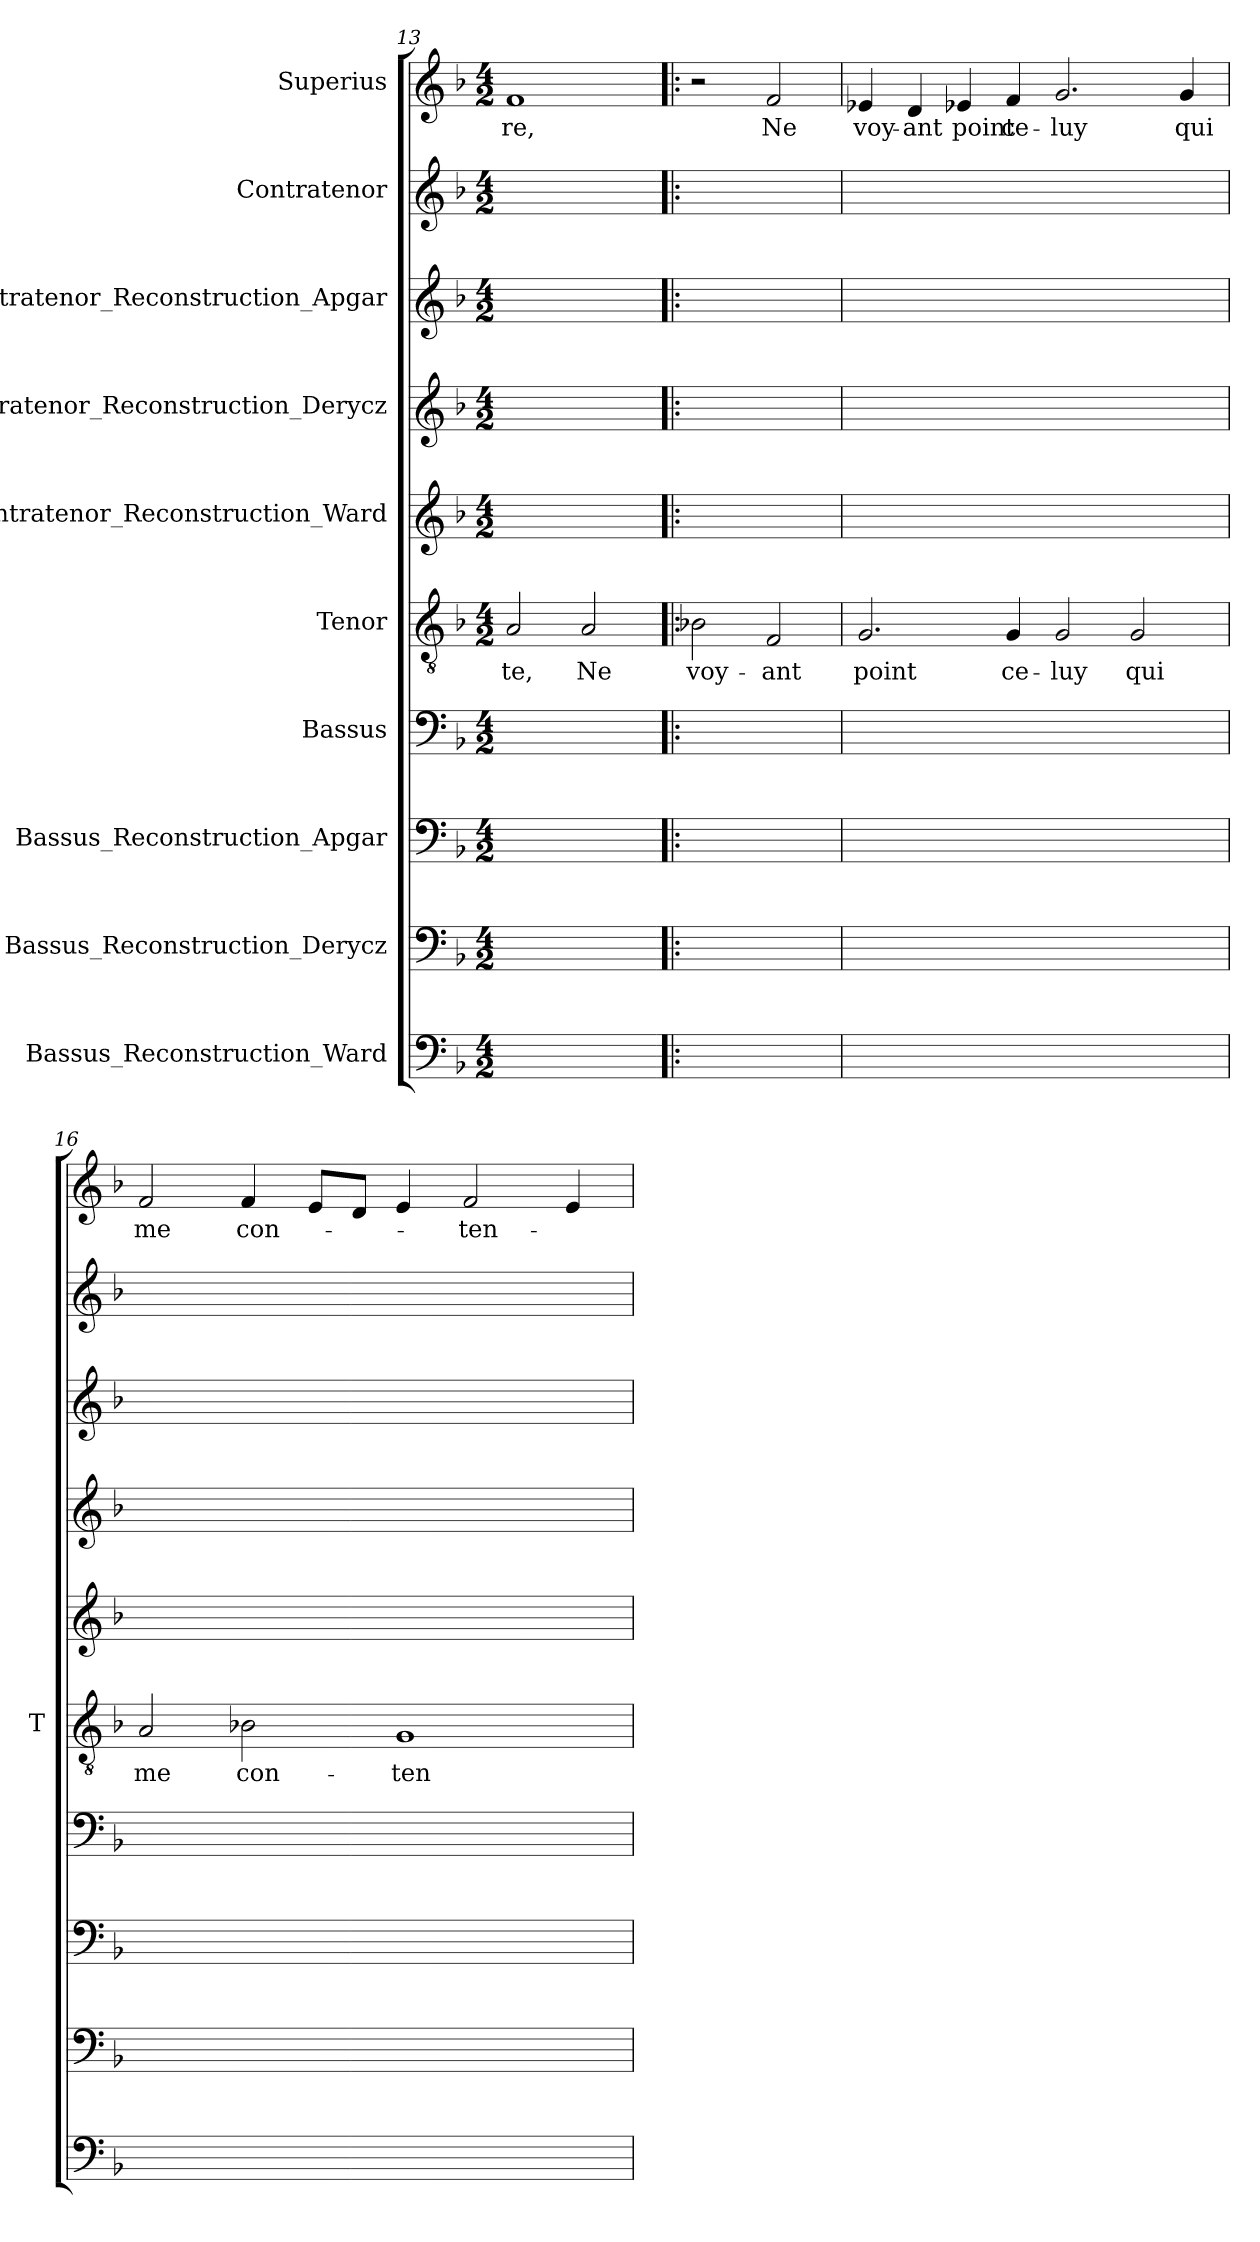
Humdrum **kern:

**kern	**kern	**kern	**kern	**kern	**text	**kern	**kern	**kern	**kern	**kern	**text
*part10	*part9	*part8	*part7	*part6	*part6	*part5	*part4	*part3	*part2	*part1	*part1
*staff10	*staff9	*staff8	*staff7	*staff6	*staff6	*staff5	*staff4	*staff3	*staff2	*staff1	*staff1
*I"Bassus_Reconstruction_Ward	*I"Bassus_Reconstruction_Derycz	*I"Bassus_Reconstruction_Apgar	*I"Bassus	*I"Tenor	*	*I"Contratenor_Reconstruction_Ward	*I"Contratenor_Reconstruction_Derycz	*I"Contratenor_Reconstruction_Apgar	*I"Contratenor	*I"Superius	*
*	*	*	*	*I'T	*	*	*	*	*	*	*
*clefF4	*clefF4	*clefF4	*clefF4	*clefGv2	*	*clefG2	*clefG2	*clefG2	*clefG2	*clefG2	*
*k[b-]	*k[b-]	*k[b-]	*k[b-]	*k[b-]	*	*k[b-]	*k[b-]	*k[b-]	*k[b-]	*k[b-]	*
*M4/2	*M4/2	*M4/2	*M4/2	*M4/2	*	*M4/2	*M4/2	*M4/2	*M4/2	*M4/2	*
=13	=13	=13	=13	=13	=13	=13	=13	=13	=13	=13	=13
1ryy	1ryy	1ryy	1ryy	2A	-te,	1ryy	1ryy	1ryy	1ryy	1f	-re,
.	.	.	.	2A	-Ne	.	.	.	.	.	.
=14!|:	=14!|:	=14!|:	=14!|:	=14!|:	=14!|:	=14!|:	=14!|:	=14!|:	=14!|:	=14!|:	=14!|:
1ryy	1ryy	1ryy	1ryy	2B-X	voy-	1ryy	1ryy	1ryy	1ryy	2r	.
.	.	.	.	2F	-ant	.	.	.	.	2f	-Ne
=15	=15	=15	=15	=15	=15	=15	=15	=15	=15	=15	=15
0ryy	0ryy	0ryy	0ryy	2.G	-point	0ryy	0ryy	0ryy	0ryy	4e-X	voy-
.	.	.	.	.	.	.	.	.	.	4d	-ant
.	.	.	.	.	.	.	.	.	.	4e-X	-point
.	.	.	.	4G	ce-	.	.	.	.	4f	ce-
.	.	.	.	2G	-luy	.	.	.	.	2.g	-luy
.	.	.	.	2G	-qui	.	.	.	.	.	.
.	.	.	.	.	.	.	.	.	.	4g	-qui
=16	=16	=16	=16	=16	=16	=16	=16	=16	=16	=16	=16
0ryy	0ryy	0ryy	0ryy	2A	-me	0ryy	0ryy	0ryy	0ryy	2f	-me
.	.	.	.	2B-X	con-	.	.	.	.	4f	con-
.	.	.	.	.	.	.	.	.	.	8eL	.
.	.	.	.	.	.	.	.	.	.	8dJ	.
.	.	.	.	1G	ten-	.	.	.	.	4e	.
.	.	.	.	.	.	.	.	.	.	2f	ten-
.	.	.	.	.	.	.	.	.	.	4e	.
=	=	=	=	=	=	=	=	=	=	=	=
*-	*-	*-	*-	*-	*-	*-	*-	*-	*-	*-	*-
